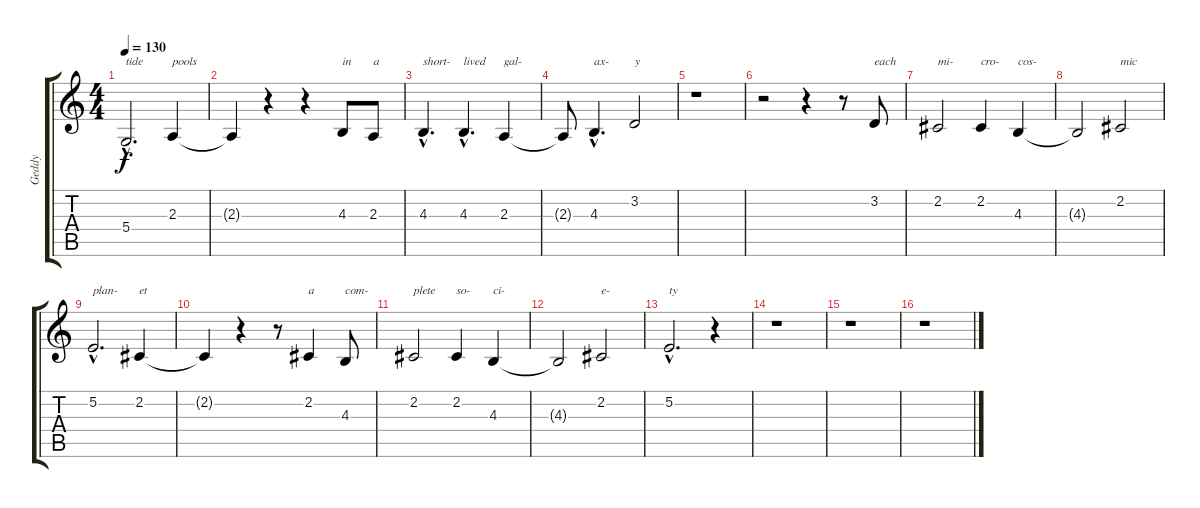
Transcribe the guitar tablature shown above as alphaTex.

\track ("Geddy" "Geddy") {instrument lead6voice}
\staff {score tabs}
\tuning (E4 B3 G3 D3 A2 E2) {hide}
\ts (4 4)
\tempo 130
\clef g2
\ks c
5.4{hac}.2{d txt "tide" dy f} 2.3.4{txt "pools"} |
2.3{t}.4 r.4 r.4 4.3.8{txt "in"} 2.3.8{txt "a"} |
4.3{hac}.4{d txt "short-"} 4.3{hac}.4{d txt "lived"} 2.3.4{txt "gal-"} |
2.3{t}.8 4.3{hac}.4{d txt "ax-"} 3.2.2{txt "y"} |
r.1 |
r.2 r.4 r.8 3.2.8{txt "each"} |
2.2.2{txt "mi-"} 2.2.4{txt "cro-"} 4.3.4{txt "cos-"} |
4.3{t}.2 2.2.2{txt "mic"} |
5.2{hac}.2{d txt "plan-"} 2.2.4{txt "et"} |
2.2{t}.4 r.4 r.8 2.2.4{txt "a"} 4.3.8{txt "com-"} |
2.2.2{txt "plete"} 2.2.4{txt "so-"} 4.3.4{txt "ci-"} |
4.3{t}.2 2.2.2{txt "e-"} |
5.2{hac}.2{d txt "ty"} r.4 |
r.1 |
r.1 |
r.1
